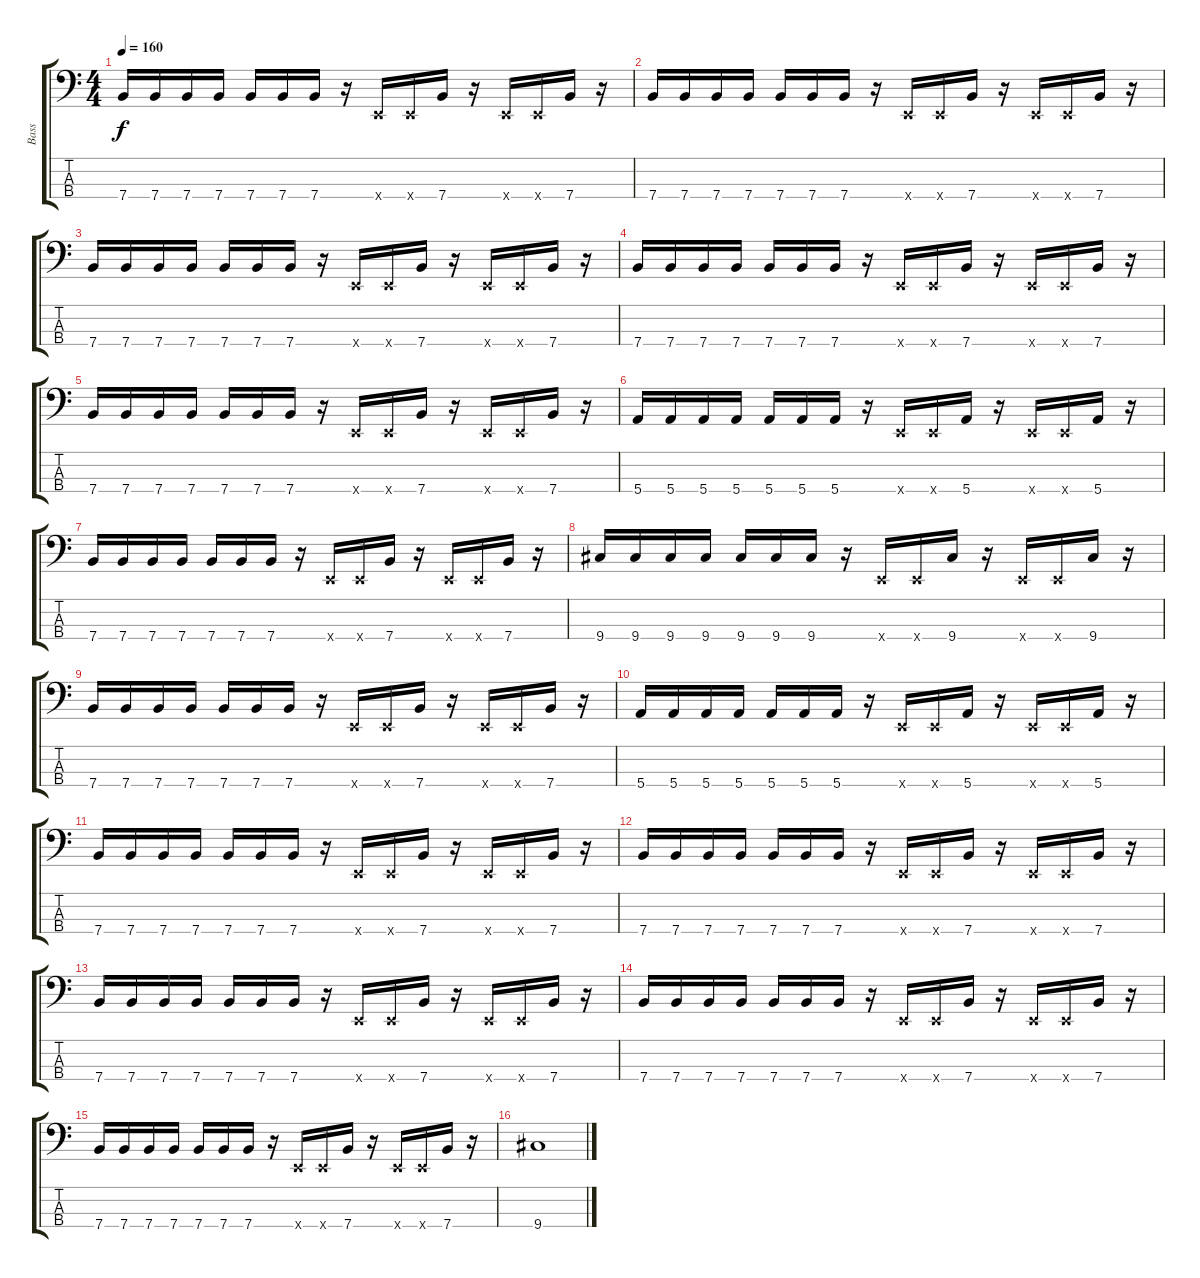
\track ("Bass" "Bass") {instrument electricbassfinger}
\staff {score tabs}
\tuning (G2 D2 A1 E1) {hide}
\ts (4 4)
\tempo 160
\clef f4
\ks c
7.4.16{dy f} 7.4.16 7.4.16 7.4.16 7.4.16 7.4.16 7.4.16 r.16 0.4{x}.16 0.4{x}.16 7.4.16 r.16 0.4{x}.16 0.4{x}.16 7.4.16 r.16 |
7.4.16 7.4.16 7.4.16 7.4.16 7.4.16 7.4.16 7.4.16 r.16 0.4{x}.16 0.4{x}.16 7.4.16 r.16 0.4{x}.16 0.4{x}.16 7.4.16 r.16 |
7.4.16 7.4.16 7.4.16 7.4.16 7.4.16 7.4.16 7.4.16 r.16 0.4{x}.16 0.4{x}.16 7.4.16 r.16 0.4{x}.16 0.4{x}.16 7.4.16 r.16 |
7.4.16 7.4.16 7.4.16 7.4.16 7.4.16 7.4.16 7.4.16 r.16 0.4{x}.16 0.4{x}.16 7.4.16 r.16 0.4{x}.16 0.4{x}.16 7.4.16 r.16 |
7.4.16 7.4.16 7.4.16 7.4.16 7.4.16 7.4.16 7.4.16 r.16 0.4{x}.16 0.4{x}.16 7.4.16 r.16 0.4{x}.16 0.4{x}.16 7.4.16 r.16 |
5.4.16 5.4.16 5.4.16 5.4.16 5.4.16 5.4.16 5.4.16 r.16 0.4{x}.16 0.4{x}.16 5.4.16 r.16 0.4{x}.16 0.4{x}.16 5.4.16 r.16 |
7.4.16 7.4.16 7.4.16 7.4.16 7.4.16 7.4.16 7.4.16 r.16 0.4{x}.16 0.4{x}.16 7.4.16 r.16 0.4{x}.16 0.4{x}.16 7.4.16 r.16 |
9.4.16 9.4.16 9.4.16 9.4.16 9.4.16 9.4.16 9.4.16 r.16 0.4{x}.16 0.4{x}.16 9.4.16 r.16 0.4{x}.16 0.4{x}.16 9.4.16 r.16 |
7.4.16 7.4.16 7.4.16 7.4.16 7.4.16 7.4.16 7.4.16 r.16 0.4{x}.16 0.4{x}.16 7.4.16 r.16 0.4{x}.16 0.4{x}.16 7.4.16 r.16 |
5.4.16 5.4.16 5.4.16 5.4.16 5.4.16 5.4.16 5.4.16 r.16 0.4{x}.16 0.4{x}.16 5.4.16 r.16 0.4{x}.16 0.4{x}.16 5.4.16 r.16 |
7.4.16 7.4.16 7.4.16 7.4.16 7.4.16 7.4.16 7.4.16 r.16 0.4{x}.16 0.4{x}.16 7.4.16 r.16 0.4{x}.16 0.4{x}.16 7.4.16 r.16 |
7.4.16 7.4.16 7.4.16 7.4.16 7.4.16 7.4.16 7.4.16 r.16 0.4{x}.16 0.4{x}.16 7.4.16 r.16 0.4{x}.16 0.4{x}.16 7.4.16 r.16 |
7.4.16 7.4.16 7.4.16 7.4.16 7.4.16 7.4.16 7.4.16 r.16 0.4{x}.16 0.4{x}.16 7.4.16 r.16 0.4{x}.16 0.4{x}.16 7.4.16 r.16 |
7.4.16 7.4.16 7.4.16 7.4.16 7.4.16 7.4.16 7.4.16 r.16 0.4{x}.16 0.4{x}.16 7.4.16 r.16 0.4{x}.16 0.4{x}.16 7.4.16 r.16 |
7.4.16 7.4.16 7.4.16 7.4.16 7.4.16 7.4.16 7.4.16 r.16 0.4{x}.16 0.4{x}.16 7.4.16 r.16 0.4{x}.16 0.4{x}.16 7.4.16 r.16 |
9.4.1
